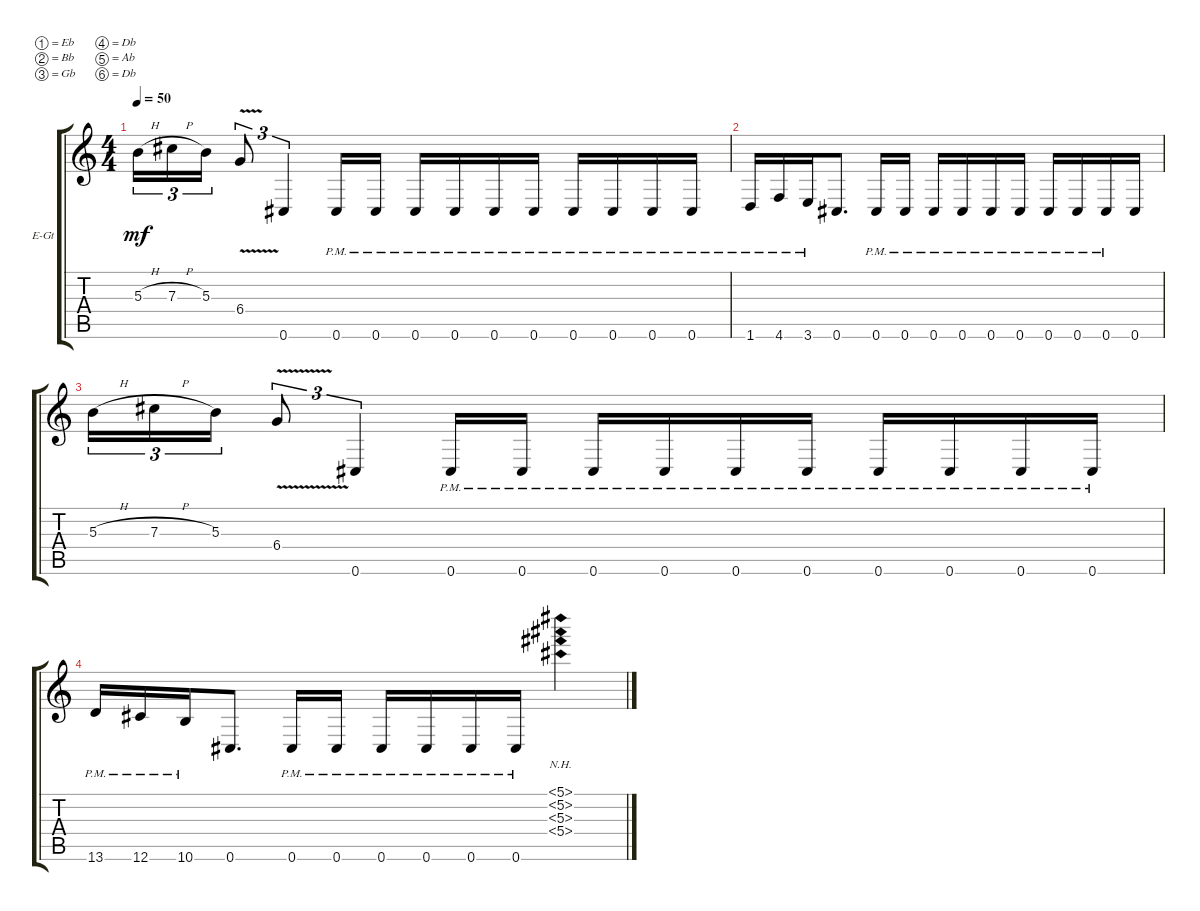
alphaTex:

\defaultSystemsLayout 4
\bracketExtendMode groupsimilarinstruments
\firstSystemTrackNameOrientation horizontal
\otherSystemsTrackNameOrientation horizontal
\track ("Electric Guitar" "E-Gt") {instrument distortionguitar}
\staff {score tabs}
\tuning (Eb4 Bb3 Gb3 Db3 Ab2 Db2)
\ts (4 4)
\tempo 50
\clef g2
\ks c
5.3{h}.16{tu (3 2) dy mf instrument distortionguitar} 7.3{h}.16{tu (3 2)} 5.3.16{tu (3 2)} 6.4{v}.8{tu (3 2)} 0.6.4{tu (3 2)} 0.6{pm}.16 0.6{pm}.16 0.6{pm}.16 0.6{pm}.16 0.6{pm}.16 0.6{pm}.16 0.6{pm}.16 0.6{pm}.16 0.6{pm}.16 0.6{pm}.16 |
1.6{pm}.16 4.6{pm}.16 3.6{pm}.16 0.6.8{d} 0.6{pm}.16 0.6{pm}.16 0.6{pm}.16 0.6{pm}.16 0.6{pm}.16 0.6{pm}.16 0.6{pm}.16 0.6{pm}.16 0.6{pm}.16 0.6.16 |
5.3{h}.16{tu (3 2)} 7.3{h}.16{tu (3 2)} 5.3.16{tu (3 2)} 6.4{v}.8{tu (3 2)} 0.6.4{tu (3 2)} 0.6{pm}.16 0.6{pm}.16 0.6{pm}.16 0.6{pm}.16 0.6{pm}.16 0.6{pm}.16 0.6{pm}.16 0.6{pm}.16 0.6{pm}.16 0.6{pm}.16 |
13.6{pm}.16 12.6{pm}.16 10.6{pm}.16 0.6.8{d} 0.6{pm}.16 0.6{pm}.16 0.6{pm}.16 0.6{pm}.16 0.6{pm}.16 0.6{pm}.16 (5.4{nh} 5.3{nh} 5.2{nh} 5.1{nh}).4
